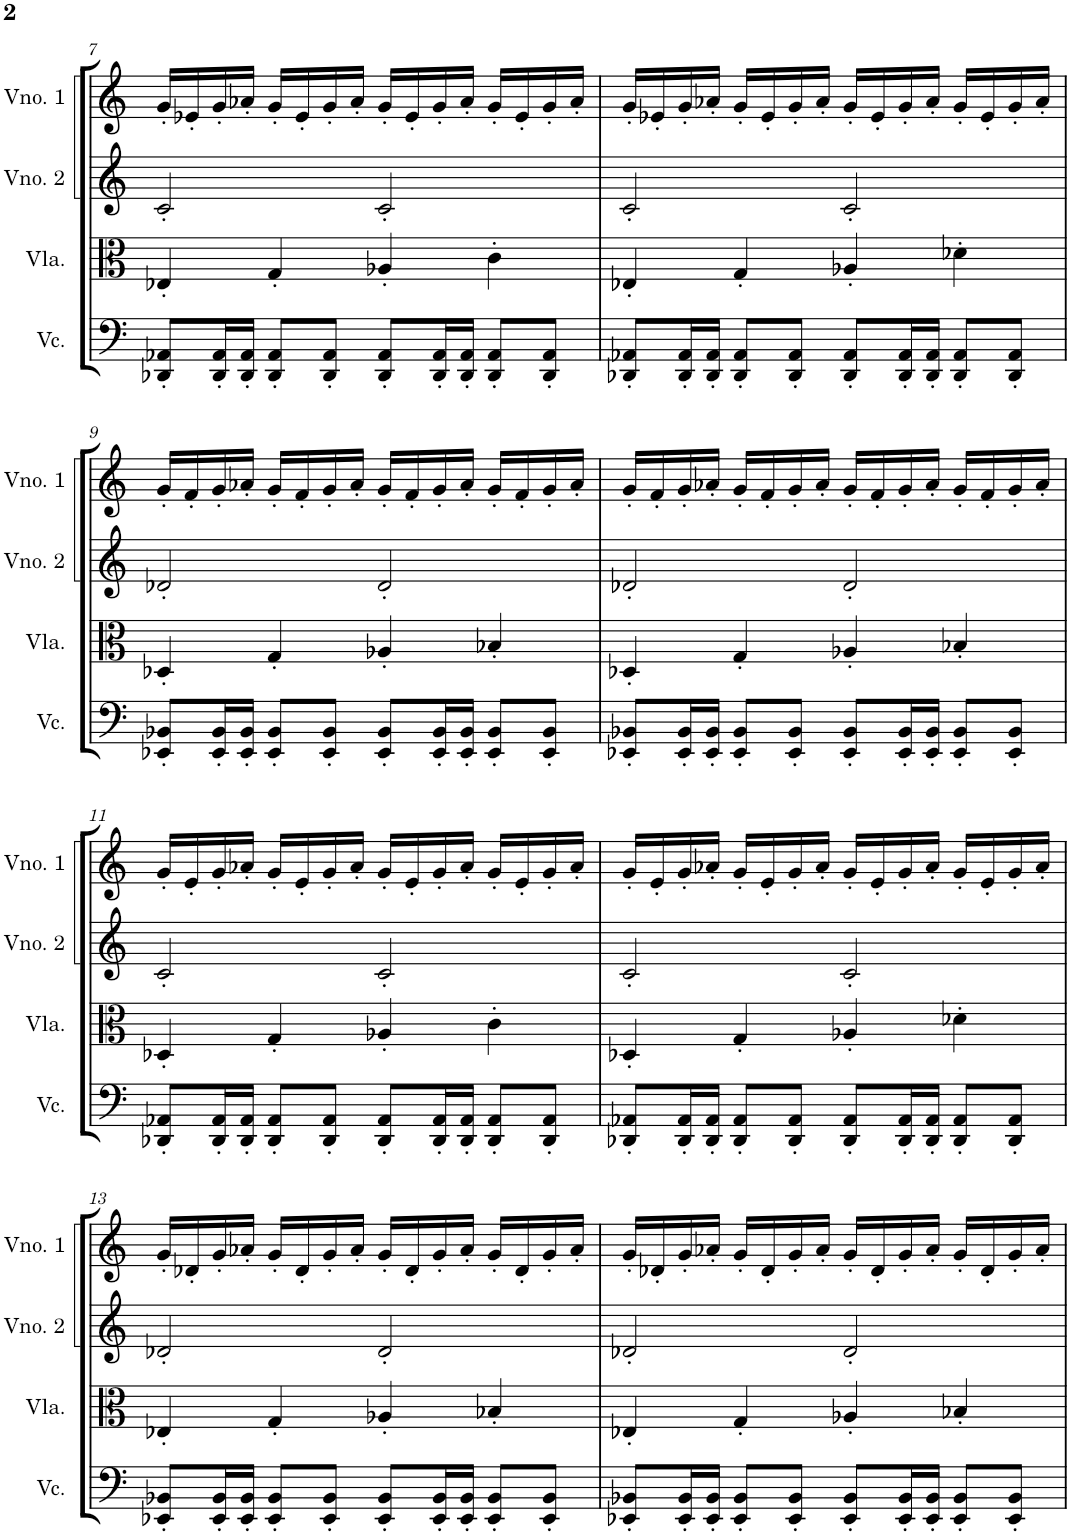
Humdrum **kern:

**kern	**kern	**kern	**kern
*part4	*part3	*part2	*part1
*staff4	*staff3	*staff2	*staff1
*I"Violoncelo	*I"Viola	*I"Violino 2	*I"Violino 1
*I'Vc.	*I'Vla.	*I'Vno. 2	*I'Vno. 1
!!LO:PB:g=z
*clefF4	*clefC3	*clefG2	*clefG2
*k[]	*k[]	*k[]	*k[]
*M4/4	*M4/4	*M4/4	*M4/4
=7	=7	=7	=7
8DD-X/' 8AA-X/'L	4E-X'/	2c'/	16g'/LL
.	.	.	16e-X'/
16DD-/' 16AA-/'L	.	.	16g'/
16DD-/' 16AA-/'JJ	.	.	16a-X'/JJ
8DD-/' 8AA-/'L	4G'/	.	16g'/LL
.	.	.	16e-'/
8DD-/' 8AA-/'J	.	.	16g'/
.	.	.	16a-'/JJ
8DD-/' 8AA-/'L	4A-X'/	2c'/	16g'/LL
.	.	.	16e-'/
16DD-/' 16AA-/'L	.	.	16g'/
16DD-/' 16AA-/'JJ	.	.	16a-'/JJ
8DD-/' 8AA-/'L	4c'\	.	16g'/LL
.	.	.	16e-'/
8DD-/' 8AA-/'J	.	.	16g'/
.	.	.	16a-'/JJ
=8	=8	=8	=8
8DD-X/' 8AA-X/'L	4E-X'/	2c'/	16g'/LL
.	.	.	16e-X'/
16DD-/' 16AA-/'L	.	.	16g'/
16DD-/' 16AA-/'JJ	.	.	16a-X'/JJ
8DD-/' 8AA-/'L	4G'/	.	16g'/LL
.	.	.	16e-'/
8DD-/' 8AA-/'J	.	.	16g'/
.	.	.	16a-'/JJ
8DD-/' 8AA-/'L	4A-X'/	2c'/	16g'/LL
.	.	.	16e-'/
16DD-/' 16AA-/'L	.	.	16g'/
16DD-/' 16AA-/'JJ	.	.	16a-'/JJ
8DD-/' 8AA-/'L	4d-X'\	.	16g'/LL
.	.	.	16e-'/
8DD-/' 8AA-/'J	.	.	16g'/
.	.	.	16a-'/JJ
!!LO:LB:g=z
=9	=9	=9	=9
8EE-X/' 8BB-X/'L	4D-X'/	2d-X'/	16g'/LL
.	.	.	16f'/
16EE-/' 16BB-/'L	.	.	16g'/
16EE-/' 16BB-/'JJ	.	.	16a-X'/JJ
8EE-/' 8BB-/'L	4G'/	.	16g'/LL
.	.	.	16f'/
8EE-/' 8BB-/'J	.	.	16g'/
.	.	.	16a-'/JJ
8EE-/' 8BB-/'L	4A-X'/	2d-'/	16g'/LL
.	.	.	16f'/
16EE-/' 16BB-/'L	.	.	16g'/
16EE-/' 16BB-/'JJ	.	.	16a-'/JJ
8EE-/' 8BB-/'L	4B-X'/	.	16g'/LL
.	.	.	16f'/
8EE-/' 8BB-/'J	.	.	16g'/
.	.	.	16a-'/JJ
=10	=10	=10	=10
8EE-X/' 8BB-X/'L	4D-X'/	2d-X'/	16g'/LL
.	.	.	16f'/
16EE-/' 16BB-/'L	.	.	16g'/
16EE-/' 16BB-/'JJ	.	.	16a-X'/JJ
8EE-/' 8BB-/'L	4G'/	.	16g'/LL
.	.	.	16f'/
8EE-/' 8BB-/'J	.	.	16g'/
.	.	.	16a-'/JJ
8EE-/' 8BB-/'L	4A-X'/	2d-'/	16g'/LL
.	.	.	16f'/
16EE-/' 16BB-/'L	.	.	16g'/
16EE-/' 16BB-/'JJ	.	.	16a-'/JJ
8EE-/' 8BB-/'L	4B-X'/	.	16g'/LL
.	.	.	16f'/
8EE-/' 8BB-/'J	.	.	16g'/
.	.	.	16a-'/JJ
!!LO:LB:g=z
=11	=11	=11	=11
8DD-X/' 8AA-X/'L	4D-X'/	2c'/	16g'/LL
.	.	.	16e'/
16DD-/' 16AA-/'L	.	.	16g'/
16DD-/' 16AA-/'JJ	.	.	16a-X'/JJ
8DD-/' 8AA-/'L	4G'/	.	16g'/LL
.	.	.	16e'/
8DD-/' 8AA-/'J	.	.	16g'/
.	.	.	16a-'/JJ
8DD-/' 8AA-/'L	4A-X'/	2c'/	16g'/LL
.	.	.	16e'/
16DD-/' 16AA-/'L	.	.	16g'/
16DD-/' 16AA-/'JJ	.	.	16a-'/JJ
8DD-/' 8AA-/'L	4c'\	.	16g'/LL
.	.	.	16e'/
8DD-/' 8AA-/'J	.	.	16g'/
.	.	.	16a-'/JJ
=12	=12	=12	=12
8DD-X/' 8AA-X/'L	4D-X'/	2c'/	16g'/LL
.	.	.	16e'/
16DD-/' 16AA-/'L	.	.	16g'/
16DD-/' 16AA-/'JJ	.	.	16a-X'/JJ
8DD-/' 8AA-/'L	4G'/	.	16g'/LL
.	.	.	16e'/
8DD-/' 8AA-/'J	.	.	16g'/
.	.	.	16a-'/JJ
8DD-/' 8AA-/'L	4A-X'/	2c'/	16g'/LL
.	.	.	16e'/
16DD-/' 16AA-/'L	.	.	16g'/
16DD-/' 16AA-/'JJ	.	.	16a-'/JJ
8DD-/' 8AA-/'L	4d-X'\	.	16g'/LL
.	.	.	16e'/
8DD-/' 8AA-/'J	.	.	16g'/
.	.	.	16a-'/JJ
!!LO:LB:g=z
=13	=13	=13	=13
8EE-X/' 8BB-X/'L	4E-X'/	2d-X'/	16g'/LL
.	.	.	16d-X'/
16EE-/' 16BB-/'L	.	.	16g'/
16EE-/' 16BB-/'JJ	.	.	16a-X'/JJ
8EE-/' 8BB-/'L	4G'/	.	16g'/LL
.	.	.	16d-'/
8EE-/' 8BB-/'J	.	.	16g'/
.	.	.	16a-'/JJ
8EE-/' 8BB-/'L	4A-X'/	2d-'/	16g'/LL
.	.	.	16d-'/
16EE-/' 16BB-/'L	.	.	16g'/
16EE-/' 16BB-/'JJ	.	.	16a-'/JJ
8EE-/' 8BB-/'L	4B-X'/	.	16g'/LL
.	.	.	16d-'/
8EE-/' 8BB-/'J	.	.	16g'/
.	.	.	16a-'/JJ
=14	=14	=14	=14
8EE-X/' 8BB-X/'L	4E-X'/	2d-X'/	16g'/LL
.	.	.	16d-X'/
16EE-/' 16BB-/'L	.	.	16g'/
16EE-/' 16BB-/'JJ	.	.	16a-X'/JJ
8EE-/' 8BB-/'L	4G'/	.	16g'/LL
.	.	.	16d-'/
8EE-/' 8BB-/'J	.	.	16g'/
.	.	.	16a-'/JJ
8EE-/' 8BB-/'L	4A-X'/	2d-'/	16g'/LL
.	.	.	16d-'/
16EE-/' 16BB-/'L	.	.	16g'/
16EE-/' 16BB-/'JJ	.	.	16a-'/JJ
8EE-/' 8BB-/'L	4B-X'/	.	16g'/LL
.	.	.	16d-'/
8EE-/' 8BB-/'J	.	.	16g'/
.	.	.	16a-'/JJ
=	=	=	=
*-	*-	*-	*-
